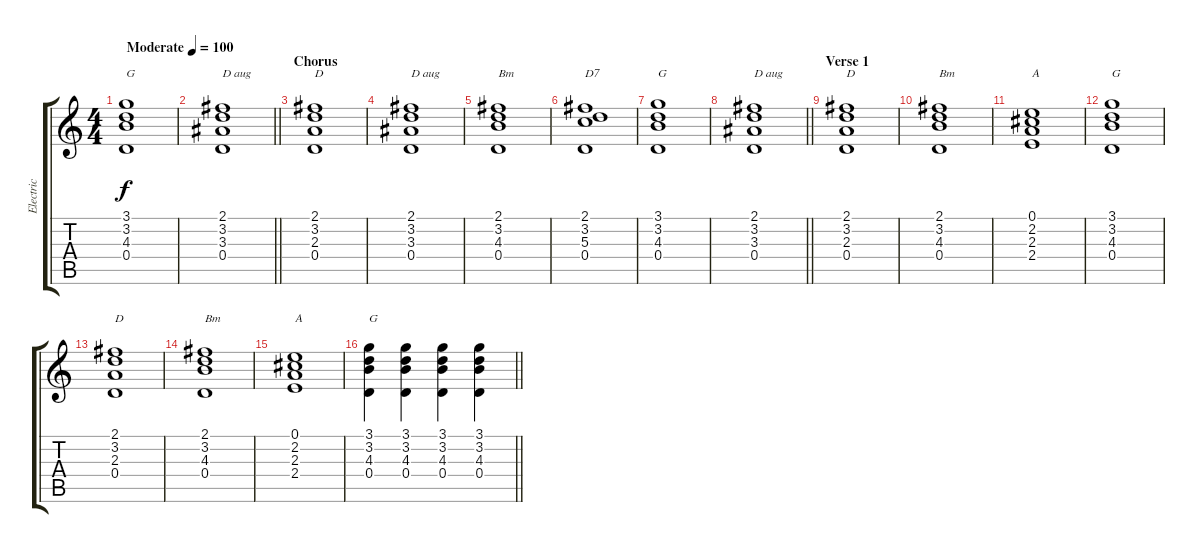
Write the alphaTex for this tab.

\track ("Electric" "Electric") {instrument overdrivenguitar}
\staff {score tabs}
\tuning (E4 B3 G3 D3 A2 E2) {hide}
\ts (4 4)
\tempo (100 "Moderate")
\clef g2
\ks c
(3.1 3.2 4.3 0.4).1{txt "G" dy f instrument overdrivenguitar} |
\barLineRight lightlight
(2.1 3.2 3.3 0.4).1{txt "D aug"} |
\section ("" "Chorus")
(2.1 3.2 2.3 0.4).1{txt "D"} |
(2.1 3.2 3.3 0.4).1{txt "D aug"} |
(2.1 3.2 4.3 0.4).1{txt "Bm"} |
(2.1 3.2 5.3 0.4).1{txt "D7"} |
(3.1 3.2 4.3 0.4).1{txt "G"} |
\barLineRight lightlight
(2.1 3.2 3.3 0.4).1{txt "D aug"} |
\section ("" "Verse 1")
(2.1 3.2 2.3 0.4).1{txt "D"} |
(2.1 3.2 4.3 0.4).1{txt "Bm"} |
(0.1 2.2 2.3 2.4).1{txt "A"} |
(3.1 3.2 4.3 0.4).1{txt "G"} |
(2.1 3.2 2.3 0.4).1{txt "D"} |
(2.1 3.2 4.3 0.4).1{txt "Bm"} |
(0.1 2.2 2.3 2.4).1{txt "A"} |
\barLineRight lightlight
(3.1 3.2 4.3 0.4).4{txt "G"} (3.1 3.2 4.3 0.4).4 (3.1 3.2 4.3 0.4).4 (3.1 3.2 4.3 0.4).4
